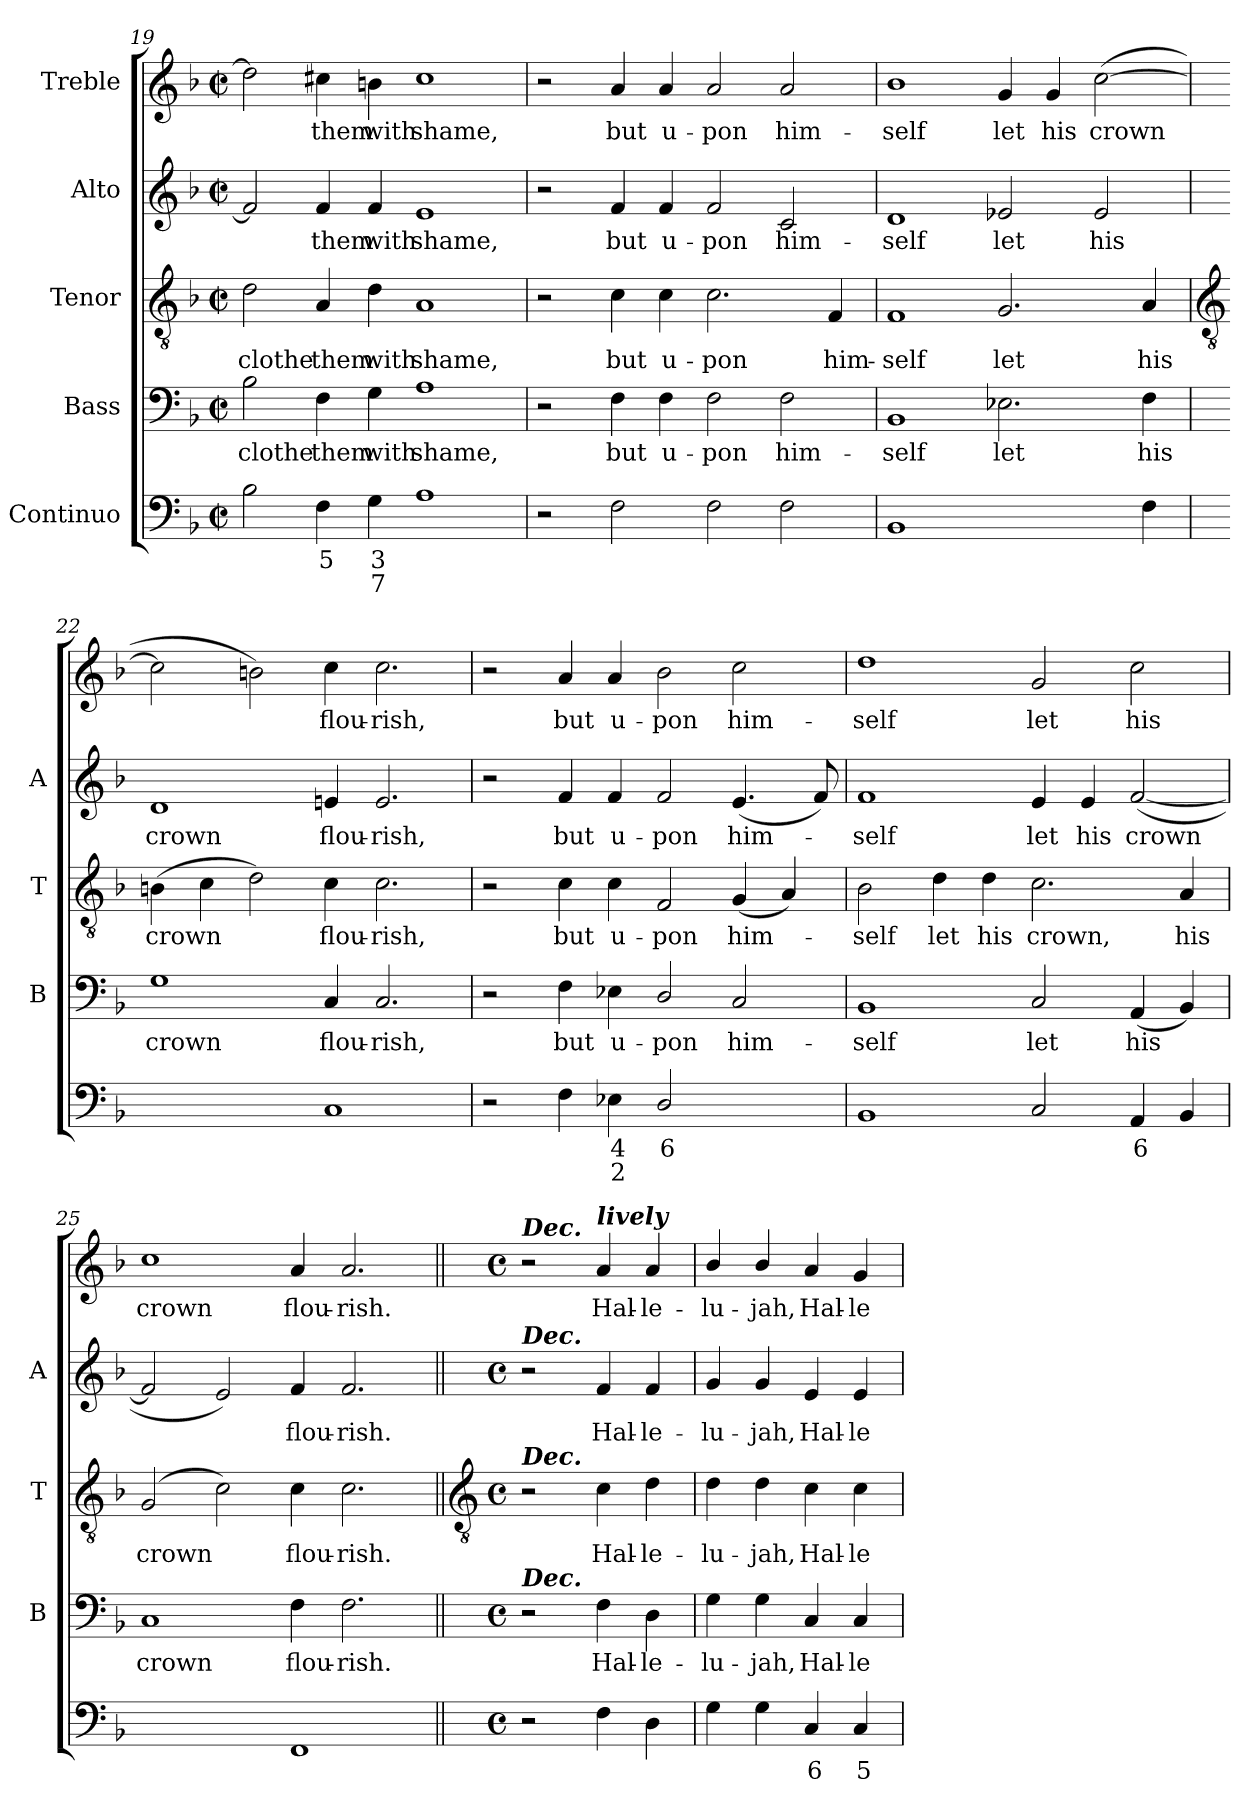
**kern	**text	**text	**kern	**text	**kern	**text	**kern	**text	**kern	**text
*part5	*part5	*part5	*part4	*part4	*part3	*part3	*part2	*part2	*part1	*part1
*staff5	*staff5	*staff5	*staff4	*staff4	*staff3	*staff3	*staff2	*staff2	*staff1	*staff1
*I"Continuo	*	*	*I"Bass	*	*I"Tenor	*	*I"Alto	*	*I"Treble	*
*	*	*	*I'B	*	*I'T	*	*I'A	*	*	*
*clefF4	*	*	*clefF4	*	*clefGv2	*	*clefG2	*	*clefG2	*
*k[b-]	*	*	*k[b-]	*	*k[b-]	*	*k[b-]	*	*k[b-]	*
*F:	*	*	*F:	*	*F:	*	*F:	*	*F:	*
*M4/2	*	*	*M4/2	*	*M4/2	*	*M4/2	*	*M4/2	*
*met(c|)	*	*	*met(c|)	*	*met(c|)	*	*met(c|)	*	*met(c|)	*
=19	=19	=19	=19	=19	=19	=19	=19	=19	=19	=19
!	!	!	!	!LO:LY:b	!	!LO:LY:b	!	!	!	!
2B-	.	.	2B-	clothe	2d	clothe	2f]	.	2dd]	.
!	!LO:LY:b	!	!	!LO:LY:b	!	!LO:LY:b	!	!LO:LY:b	!	!LO:LY:b
4F	5	.	4F	them	4A	them	4f	them	4cc#X	them
!	!LO:LY:b	!LO:LY:b	!	!LO:LY:b	!	!LO:LY:b	!	!LO:LY:b	!	!LO:LY:b
4G	3	7	4G	with	4d	with	4f	with	4bn	with
!	!	!	!	!LO:LY:b	!	!LO:LY:b	!	!LO:LY:b	!	!LO:LY:b
1A	.	.	1A	shame,	1A	shame,	1e	shame,	1cc#	shame,
=20	=20	=20	=20	=20	=20	=20	=20	=20	=20	=20
2r	.	.	2r	.	2r	.	2r	.	2r	.
!	!	!	!	!LO:LY:b	!	!LO:LY:b	!	!LO:LY:b	!	!LO:LY:b
2F	.	.	4F	but	4c	but	4f	but	4a	but
!	!	!	!	!LO:LY:b	!	!LO:LY:b	!	!LO:LY:b	!	!LO:LY:b
.	.	.	4F	u-	4c	u-	4f	u-	4a	u-
!	!	!	!	!LO:LY:b	!	!LO:LY:b	!	!LO:LY:b	!	!LO:LY:b
2F	.	.	2F	-pon	2.c	-pon	2f	-pon	2a	-pon
!	!	!	!	!LO:LY:b	!	!	!	!LO:LY:b	!	!LO:LY:b
2F	.	.	2F	him-	.	.	2c	him-	2a	him-
!	!	!	!	!	!	!LO:LY:b	!	!	!	!
.	.	.	.	.	4F	him-	.	.	.	.
=21	=21	=21	=21	=21	=21	=21	=21	=21	=21	=21
!	!	!	!	!LO:LY:b	!	!LO:LY:b	!	!LO:LY:b	!	!LO:LY:b
1BB-	.	.	1BB-	-self	1F	-self	1d	-self	1b-	-self
!	!	!	!	!LO:LY:b	!	!LO:LY:b	!	!LO:LY:b	!	!LO:LY:b
[2E-Xyy	.	.	2.E-X	let	2.G	let	2e-X	let	4g	let
!	!	!	!	!	!	!	!	!	!	!LO:LY:b
.	.	.	.	.	.	.	.	.	4g	his
!	!LO:LY:b	!	!	!	!	!	!	!LO:LY:b	!	!LO:LY:b
4E-yy]	6	.	.	.	.	.	2e-	his	(>[2cc	crown
!	!	!	!	!LO:LY:b	!	!LO:LY:b	!	!	!	!
4F	.	.	4F	his	4A	his	.	.	.	.
!!LO:LB:g=z
=22	=22	=22	=22	=22	=22	=22	=22	=22	=22	=22
*	*	*	*	*	*clefGv2	*	*	*	*	*
!	!LO:LY:b	!	!	!LO:LY:b	!	!LO:LY:b	!	!LO:LY:b	!	!
[2Gyy	4	.	1G	crown	(>4Bn	crown	1d	crown	2cc]	.
.	.	.	.	.	4c	.	.	.	.	.
!	!LO:LY:b	!	!	!	!	!	!	!	!	!
2Gyy]	3	.	.	.	2d)	.	.	.	2bn)	.
!	!	!	!	!LO:LY:b	!	!LO:LY:b	!	!LO:LY:b	!	!LO:LY:b
1C	.	.	4C	flou-	4c	flou-	4en	flou-	4cc	flou-
!	!	!	!	!LO:LY:b	!	!LO:LY:b	!	!LO:LY:b	!	!LO:LY:b
.	.	.	2.C	-rish,	2.c	-rish,	2.e	-rish,	2.cc	-rish,
=23	=23	=23	=23	=23	=23	=23	=23	=23	=23	=23
2r	.	.	2r	.	2r	.	2r	.	2r	.
!	!	!	!	!LO:LY:b	!	!LO:LY:b	!	!LO:LY:b	!	!LO:LY:b
4F	.	.	4F	but	4c	but	4f	but	4a	but
!	!LO:LY:b	!LO:LY:b	!	!LO:LY:b	!	!LO:LY:b	!	!LO:LY:b	!	!LO:LY:b
4E-X	4	2	4E-X	u-	4c	u-	4f	u-	4a	u-
!	!LO:LY:b	!	!	!LO:LY:b	!	!LO:LY:b	!	!LO:LY:b	!	!LO:LY:b
2D/	6	.	2D/	-pon	2F	-pon	2f	-pon	2b-	-pon
!	!LO:LY:b	!LO:LY:b	!	!LO:LY:b	!	!LO:LY:b	!	!LO:LY:b	!	!LO:LY:b
[4Cyy	5	3	2C	him-	(<4G	him-	(<4.e	him-	2cc	him-
!	!LO:LY:b	!	!	!	!	!	!	!	!	!
4Cyy]	6	.	.	.	4A)	.	.	.	.	.
.	.	.	.	.	.	.	8f)	.	.	.
=24	=24	=24	=24	=24	=24	=24	=24	=24	=24	=24
!	!	!	!	!LO:LY:b	!	!LO:LY:b	!	!LO:LY:b	!	!LO:LY:b
1BB-	.	.	1BB-	-self	2B-	self	1f	self	1dd	-self
!	!	!	!	!	!	!LO:LY:b	!	!	!	!
.	.	.	.	.	4d	let	.	.	.	.
!	!	!	!	!	!	!LO:LY:b	!	!	!	!
.	.	.	.	.	4d	his	.	.	.	.
!	!	!	!	!LO:LY:b	!	!LO:LY:b	!	!LO:LY:b	!	!LO:LY:b
2C	.	.	2C	let	2.c	crown,	4e	let	2g	let
!	!	!	!	!	!	!	!	!LO:LY:b	!	!
.	.	.	.	.	.	.	4e	his	.	.
!	!LO:LY:b	!	!	!LO:LY:b	!	!	!	!LO:LY:b	!	!LO:LY:b
4AA	6	.	(<4AA	his	.	.	(<[2f	crown	2cc	his
!	!	!	!	!	!	!LO:LY:b	!	!	!	!
4BB-	.	.	4BB-)	.	4A	his	.	.	.	.
=25	=25	=25	=25	=25	=25	=25	=25	=25	=25	=25
!	!LO:LY:b	!	!	!LO:LY:b	!	!LO:LY:b	!	!	!	!LO:LY:b
[2Cyy	4	.	1C	crown	(<2G	crown	2f]	.	1cc	crown
!	!LO:LY:b	!	!	!	!	!	!	!	!	!
2Cyy]	3	.	.	.	2c)	.	2e)	.	.	.
!	!	!	!	!LO:LY:b	!	!LO:LY:b	!	!LO:LY:b	!	!LO:LY:b
1FF	.	.	4F	flou-	4c	flou-	4f	flou-	4a	flou-
!	!	!	!	!LO:LY:b	!	!LO:LY:b	!	!LO:LY:b	!	!LO:LY:b
.	.	.	2.F	-rish.	2.c	-rish.	2.f	-rish.	2.a	-rish.
!!LO:LB:g=z
=26||	=26||	=26||	=26||	=26||	=26||	=26||	=26||	=26||	=26||	=26||
*	*	*	*	*	*clefGv2	*	*	*	*	*
*M4/4	*	*	*M4/4	*	*M4/4	*	*M4/4	*	*M4/4	*
*met(c)	*	*	*met(c)	*	*met(c)	*	*met(c)	*	*met(c)	*
!	!	!	!	!	!	!	!	!	!LO:TX:a:Bi:t=Dec.	!
!	!	!	!	!	!	!	!LO:TX:a:Bi:t=Dec.	!	!	!
!	!	!	!	!	!LO:TX:a:Bi:t=Dec.	!	!	!	!	!
!	!	!	!LO:TX:a:Bi:t=Dec.	!	!	!	!	!	!	!
2r	.	.	2r	.	2r	.	2r	.	2r	.
!	!	!	!	!	!	!	!	!	!LO:TX:a:Bi:t=lively	!
!	!	!	!	!LO:LY:b	!	!LO:LY:b	!	!LO:LY:b	!	!LO:LY:b
4F	.	.	4F	Hal-	4c	Hal-	4f	Hal-	4a	Hal-
!	!	!	!	!LO:LY:b	!	!LO:LY:b	!	!LO:LY:b	!	!LO:LY:b
4D	.	.	4D	-le-	4d	-le-	4f	-le-	4a	-le-
=27	=27	=27	=27	=27	=27	=27	=27	=27	=27	=27
!	!	!	!	!LO:LY:b	!	!LO:LY:b	!	!LO:LY:b	!	!LO:LY:b
4G	.	.	4G	-lu-	4d	-lu-	4g	-lu-	4b-/	-lu-
!	!	!	!	!LO:LY:b	!	!LO:LY:b	!	!LO:LY:b	!	!LO:LY:b
4G	.	.	4G	-jah,	4d	-jah,	4g	-jah,	4b-/	-jah,
!	!LO:LY:b	!	!	!LO:LY:b	!	!LO:LY:b	!	!LO:LY:b	!	!LO:LY:b
4C	6	.	4C	Hal-	4c	Hal-	4e	Hal-	4a	Hal-
!	!LO:LY:b	!	!	!LO:LY:b	!	!LO:LY:b	!	!LO:LY:b	!	!LO:LY:b
4C	5	.	4C	-le-	4c	-le-	4e	-le-	4g	-le-
=	=	=	=	=	=	=	=	=	=	=
*-	*-	*-	*-	*-	*-	*-	*-	*-	*-	*-
